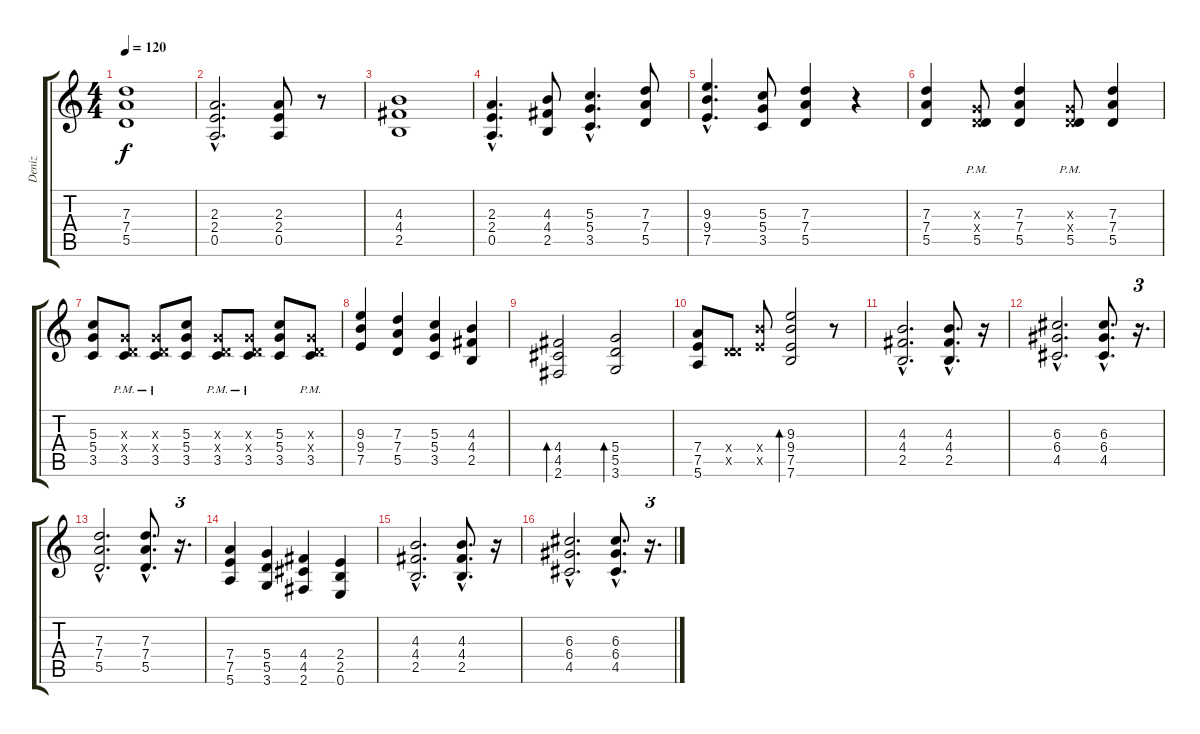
\track ("Deniz" "Deniz") {instrument distortionguitar}
\staff {score tabs}
\tuning (E4 B3 G3 D3 A2 E2) {hide}
\ts (4 4)
\tempo 120
\clef g2
\ks c
(7.3 7.4 5.5).1{dy f} |
(2.3{hac} 2.4{hac} 0.5{hac}).2{d} (2.3 2.4 0.5).8 r.8 |
(4.3 4.4 2.5).1 |
(2.3{hac} 2.4{hac} 0.5{hac}).4{d} (4.3 4.4 2.5).8 (5.3{hac} 5.4{hac} 3.5{hac}).4{d} (7.3 7.4 5.5).8 |
(9.3{hac} 9.4{hac} 7.5{hac}).4{d} (5.3 5.4 3.5).8 (7.3 7.4 5.5).4 r.4 |
(7.3 7.4 5.5).4 (0.3{x} 0.4{x} 5.5{pm}).8 (7.3 7.4 5.5).4 (0.3{x} 0.4{x} 5.5{pm}).8 (7.3 7.4 5.5).4 |
(5.3 5.4 3.5).8 (0.3{x} 0.4{x} 3.5{pm}).8 (0.3{x} 0.4{x} 3.5{pm}).8 (5.3 5.4 3.5).8 (0.3{x} 0.4{x} 3.5{pm}).8 (0.3{x} 0.4{x} 3.5{pm}).8 (5.3 5.4 3.5).8 (0.3{x} 0.4{x} 3.5{pm}).8 |
(9.3 9.4 7.5).4 (7.3 7.4 5.5).4 (5.3 5.4 3.5).4 (4.3 4.4 2.5).4 |
(4.4 4.5 2.6).2{bd 60} (5.4 5.5 3.6).2{bd 60} |
(7.4 7.5 5.6).8 (0.4{x} 5.5{x}).8 (9.4{x} 7.5{x}).8 (9.3 9.4 7.5 7.6).2{bd 60} r.8 |
(4.3{hac} 4.4{hac} 2.5{hac}).2{d} (4.3{hac} 4.4{hac} 2.5{hac}).8{d} r.16 |
(6.3{hac} 6.4{hac} 4.5{hac}).2{d} (6.3{hac} 6.4{hac} 4.5{hac}).8{d} r.16{d tu (3 2)} |
(7.3{hac} 7.4{hac} 5.5{hac}).2{d} (7.3{hac} 7.4{hac} 5.5{hac}).8{d} r.16{d tu (3 2)} |
(7.4 7.5 5.6).4 (5.4 5.5 3.6).4 (4.4 4.5 2.6).4 (2.4 2.5 0.6).4 |
(4.3{hac} 4.4{hac} 2.5{hac}).2{d} (4.3{hac} 4.4{hac} 2.5{hac}).8{d} r.16 |
(6.3{hac} 6.4{hac} 4.5{hac}).2{d} (6.3{hac} 6.4{hac} 4.5{hac}).8{d} r.16{d tu (3 2)}
